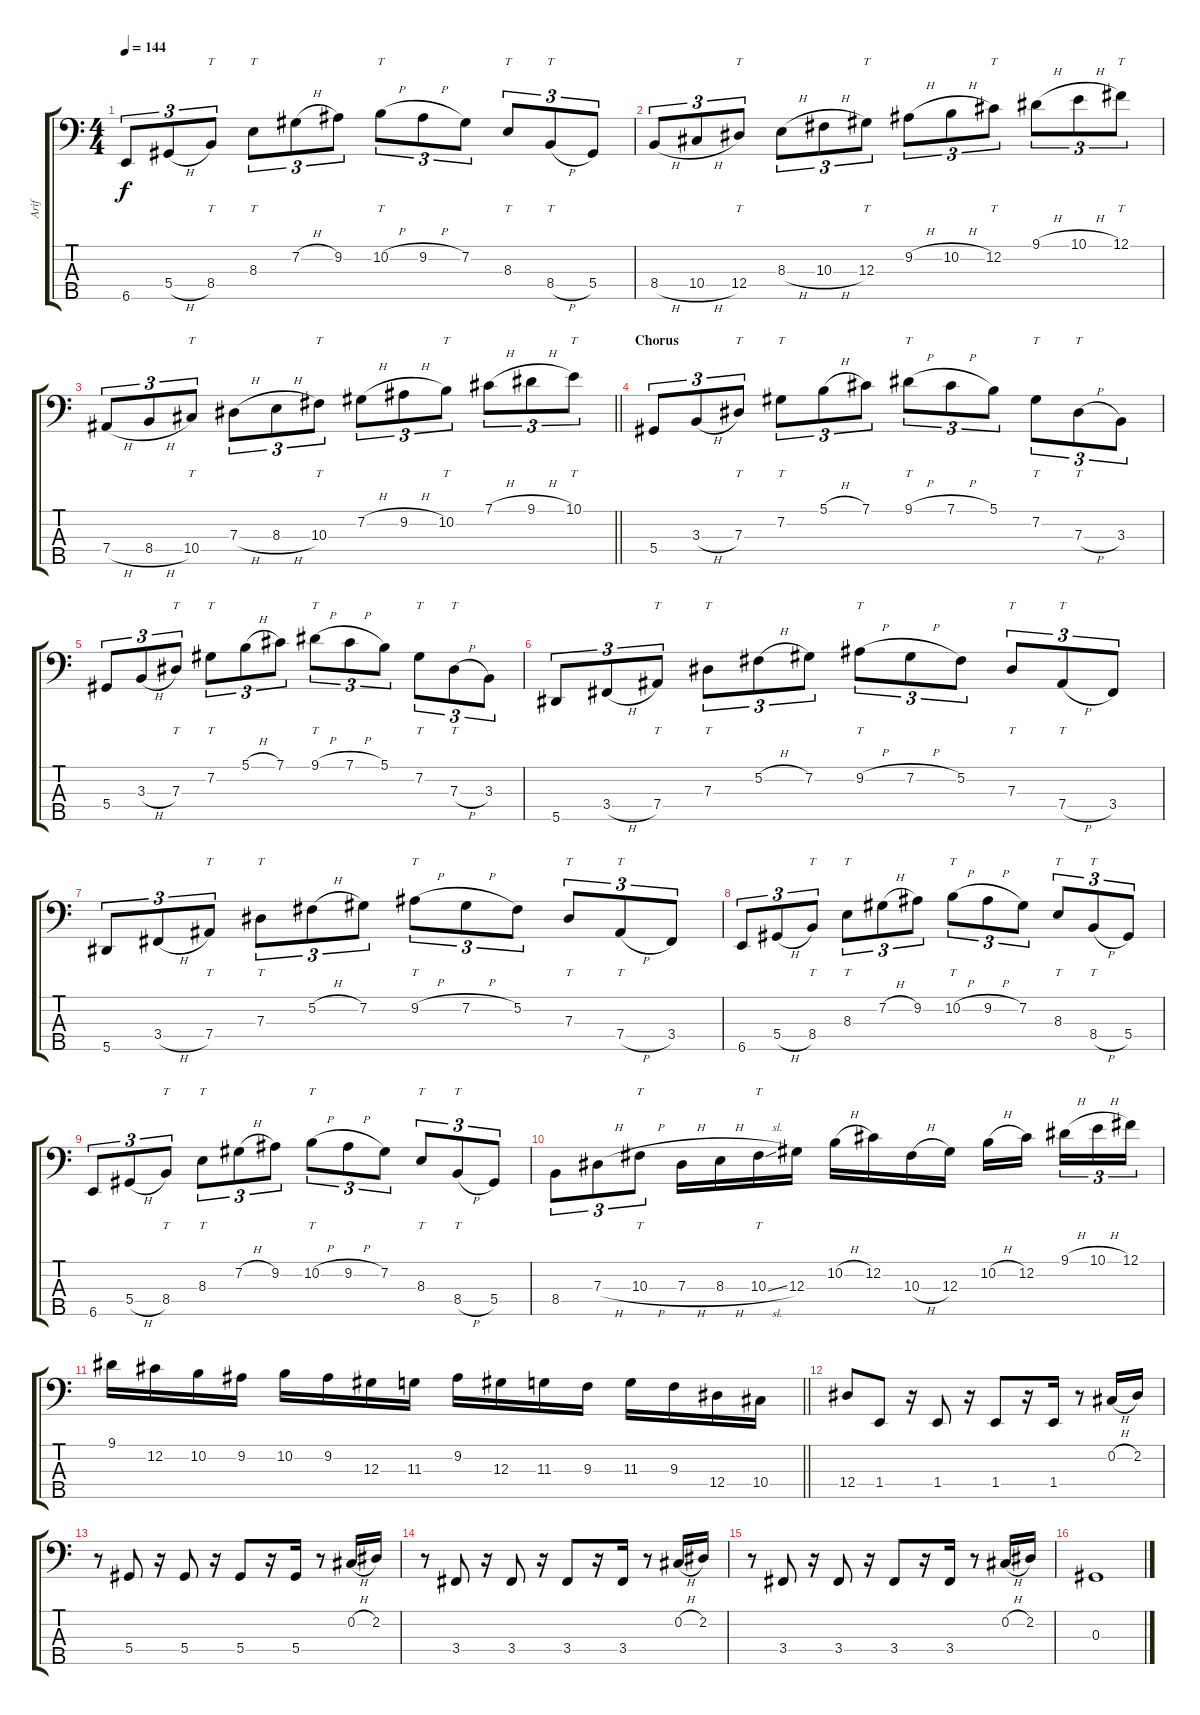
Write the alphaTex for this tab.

\track ("Arif" "Arif") {instrument electricbassfinger}
\staff {score tabs}
\tuning (Gb2 Db2 Ab1 Eb1 Bb0) {hide}
\ts (4 4)
\tempo 144
\clef f4
\ks c
6.5.8{tu (3 2) dy f} 5.4{h}.8{tu (3 2)} 8.4.8{tt tu (3 2)} 8.3.8{tt tu (3 2)} 7.2{h}.8{tu (3 2)} 9.2.8{tu (3 2)} 10.2{h}.8{tt tu (3 2)} 9.2{h}.8{tu (3 2)} 7.2.8{tu (3 2)} 8.3.8{tt tu (3 2)} 8.4{h}.8{tt tu (3 2)} 5.4.8{tu (3 2)} |
8.4{h}.8{tu (3 2)} 10.4{h}.8{tu (3 2)} 12.4.8{tt tu (3 2)} 8.3{h}.8{tu (3 2)} 10.3{h}.8{tu (3 2)} 12.3.8{tt tu (3 2)} 9.2{h}.8{tu (3 2)} 10.2{h}.8{tu (3 2)} 12.2.8{tt tu (3 2)} 9.1{h}.8{tu (3 2)} 10.1{h}.8{tu (3 2)} 12.1.8{tt tu (3 2)} |
\barLineRight lightlight
7.4{h}.8{tu (3 2)} 8.4{h}.8{tu (3 2)} 10.4.8{tt tu (3 2)} 7.3{h}.8{tu (3 2)} 8.3{h}.8{tu (3 2)} 10.3.8{tt tu (3 2)} 7.2{h}.8{tu (3 2)} 9.2{h}.8{tu (3 2)} 10.2.8{tt tu (3 2)} 7.1{h}.8{tu (3 2)} 9.1{h}.8{tu (3 2)} 10.1.8{tt tu (3 2)} |
\section ("" "Chorus")
5.4.8{tu (3 2)} 3.3{h}.8{tu (3 2)} 7.3.8{tt tu (3 2)} 7.2.8{tt tu (3 2)} 5.1{h}.8{tu (3 2)} 7.1.8{tu (3 2)} 9.1{h}.8{tt tu (3 2)} 7.1{h}.8{tu (3 2)} 5.1.8{tu (3 2)} 7.2.8{tt tu (3 2)} 7.3{h}.8{tt tu (3 2)} 3.3.8{tu (3 2)} |
5.4.8{tu (3 2)} 3.3{h}.8{tu (3 2)} 7.3.8{tt tu (3 2)} 7.2.8{tt tu (3 2)} 5.1{h}.8{tu (3 2)} 7.1.8{tu (3 2)} 9.1{h}.8{tt tu (3 2)} 7.1{h}.8{tu (3 2)} 5.1.8{tu (3 2)} 7.2.8{tt tu (3 2)} 7.3{h}.8{tt tu (3 2)} 3.3.8{tu (3 2)} |
5.5.8{tu (3 2)} 3.4{h}.8{tu (3 2)} 7.4.8{tt tu (3 2)} 7.3.8{tt tu (3 2)} 5.2{h}.8{tu (3 2)} 7.2.8{tu (3 2)} 9.2{h}.8{tt tu (3 2)} 7.2{h}.8{tu (3 2)} 5.2.8{tu (3 2)} 7.3.8{tt tu (3 2)} 7.4{h}.8{tt tu (3 2)} 3.4.8{tu (3 2)} |
5.5.8{tu (3 2)} 3.4{h}.8{tu (3 2)} 7.4.8{tt tu (3 2)} 7.3.8{tt tu (3 2)} 5.2{h}.8{tu (3 2)} 7.2.8{tu (3 2)} 9.2{h}.8{tt tu (3 2)} 7.2{h}.8{tu (3 2)} 5.2.8{tu (3 2)} 7.3.8{tt tu (3 2)} 7.4{h}.8{tt tu (3 2)} 3.4.8{tu (3 2)} |
6.5.8{tu (3 2)} 5.4{h}.8{tu (3 2)} 8.4.8{tt tu (3 2)} 8.3.8{tt tu (3 2)} 7.2{h}.8{tu (3 2)} 9.2.8{tu (3 2)} 10.2{h}.8{tt tu (3 2)} 9.2{h}.8{tu (3 2)} 7.2.8{tu (3 2)} 8.3.8{tt tu (3 2)} 8.4{h}.8{tt tu (3 2)} 5.4.8{tu (3 2)} |
6.5.8{tu (3 2)} 5.4{h}.8{tu (3 2)} 8.4.8{tt tu (3 2)} 8.3.8{tt tu (3 2)} 7.2{h}.8{tu (3 2)} 9.2.8{tu (3 2)} 10.2{h}.8{tt tu (3 2)} 9.2{h}.8{tu (3 2)} 7.2.8{tu (3 2)} 8.3.8{tt tu (3 2)} 8.4{h}.8{tt tu (3 2)} 5.4.8{tu (3 2)} |
8.4.8{tu (3 2)} 7.3{h}.8{tu (3 2)} 10.3{h}.8{tt tu (3 2)} 7.3{h}.16 8.3{h}.16 10.3{sl}.16{tt} 12.3.16 10.2{h}.16 12.2.16 10.3{h}.16 12.3.16 10.2{h}.16 12.2.16{beam splitsecondary} 9.1{h}.16{tu (3 2)} 10.1{h}.16{tu (3 2)} 12.1.16{tu (3 2)} |
\barLineRight lightlight
9.1.16 12.2.16 10.2.16 9.2.16 10.2.16 9.2.16 12.3.16 11.3.16 9.2.16 12.3.16 11.3.16 9.3.16 11.3.16 9.3.16 12.4.16 10.4.16 |
12.4.8 1.4.8 r.16 1.4.8 r.16 1.4.8 r.16 1.4.16 r.8 0.2{h}.16 2.2.16 |
r.8 5.4.8 r.16 5.4.8 r.16 5.4.8 r.16 5.4.16 r.8 0.2{h}.16 2.2.16 |
r.8 3.4.8 r.16 3.4.8 r.16 3.4.8 r.16 3.4.16 r.8 0.2{h}.16 2.2.16 |
r.8 3.4.8 r.16 3.4.8 r.16 3.4.8 r.16 3.4.16 r.8 0.2{h}.16 2.2.16 |
0.3.1
